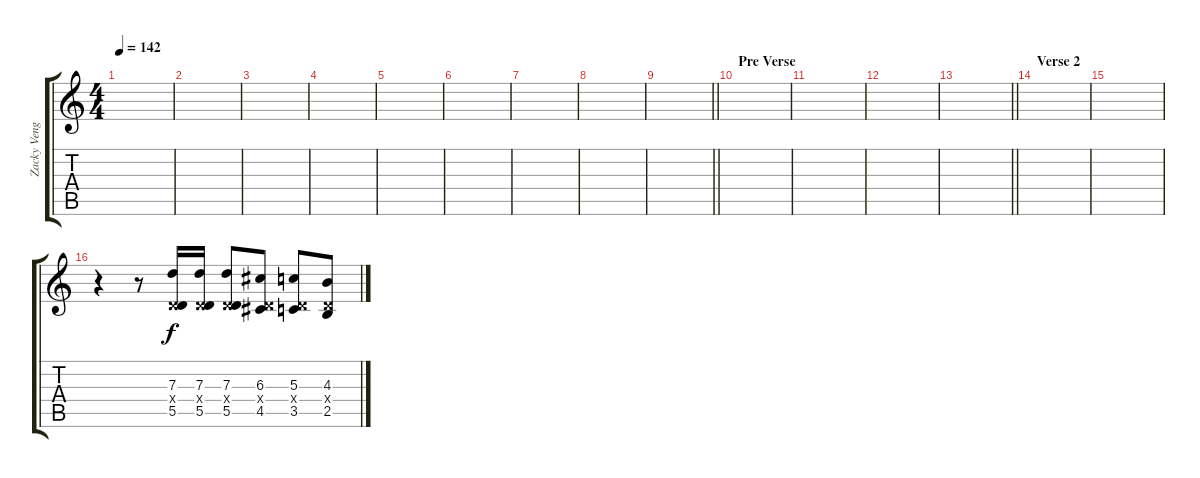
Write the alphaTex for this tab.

\track ("Zacky Vengeance Pan Lead" "Zacky Veng") {instrument distortionguitar}
\staff {score tabs}
\tuning (E4 B3 G3 D3 A2 D2) {hide}
\ts (4 4)
\tempo 142
\clef g2
\ks c
|
|
|
|
|
|
|
|
\barLineRight lightlight
|
\section ("" "Pre Verse")
|
|
|
\barLineRight lightlight
|
\section ("" "Verse 2")
|
|
r.4 r.8 (7.3 0.4{x} 5.5).16 (7.3 0.4{x} 5.5).16 (7.3 0.4{x} 5.5).8 (6.3 0.4{x} 4.5).8 (5.3 0.4{x} 3.5).8 (4.3 0.4{x} 2.5).8
